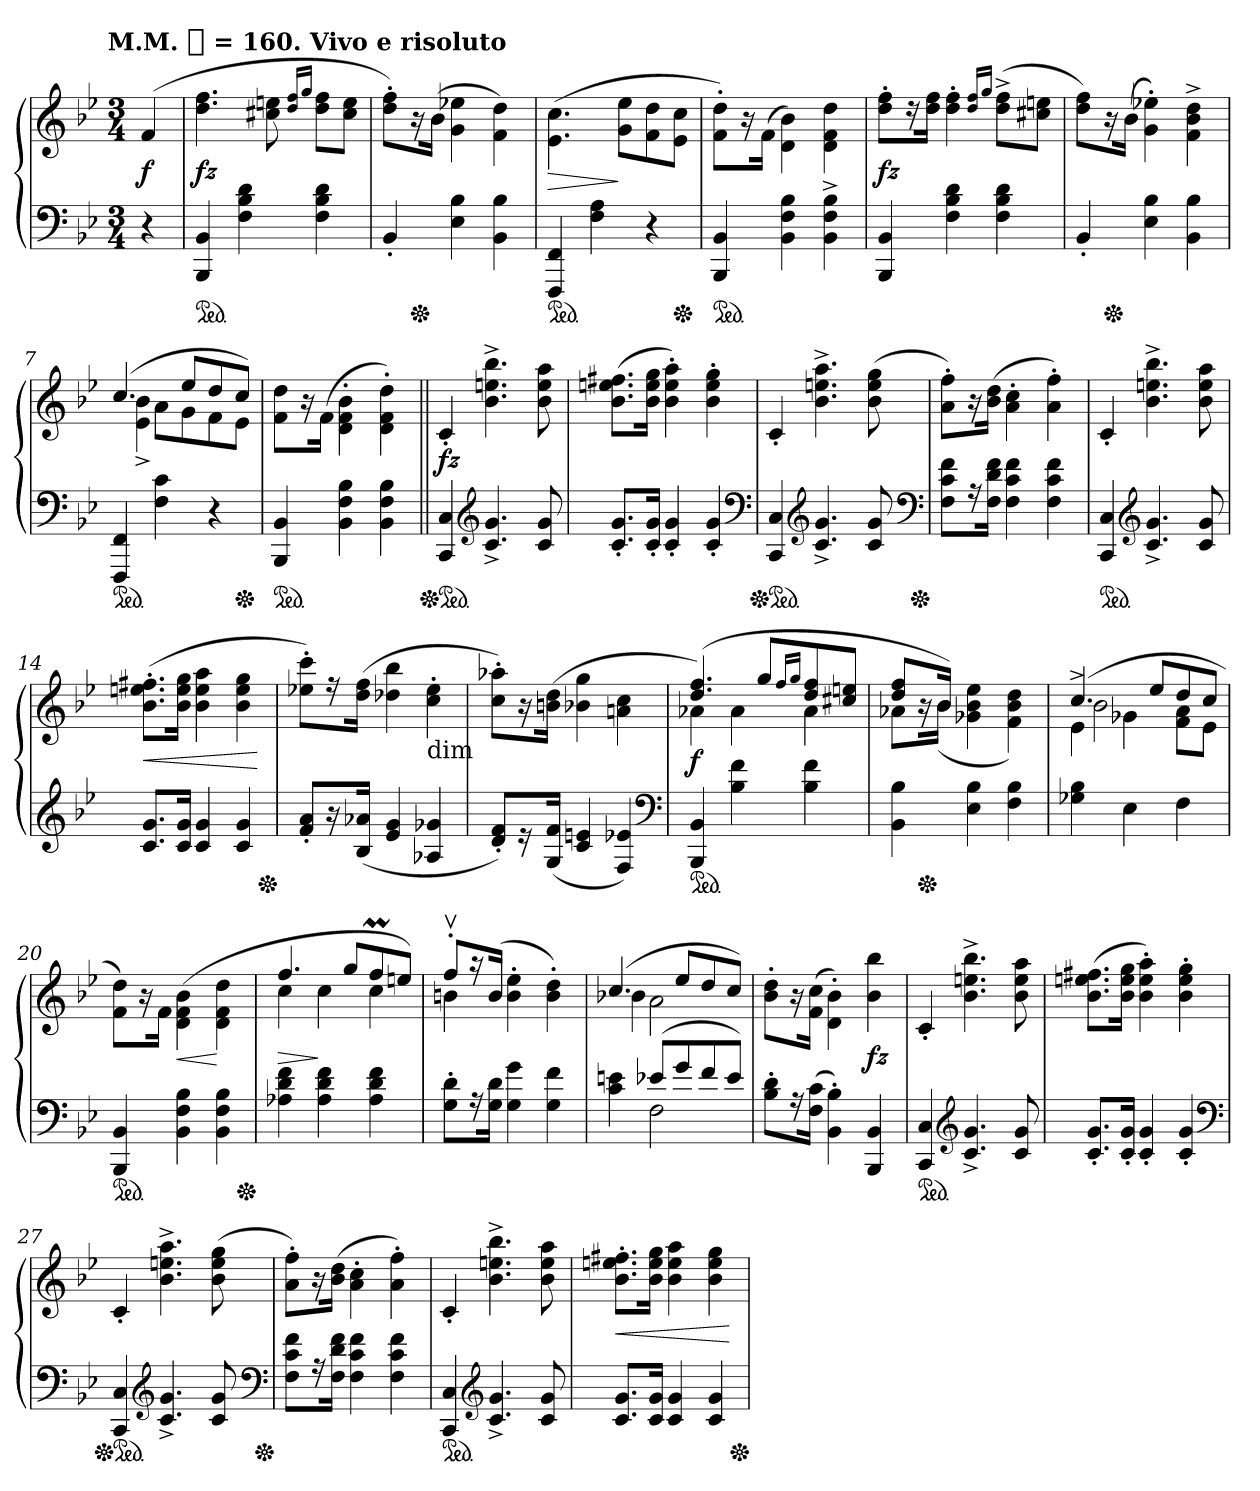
**kern	**kern	**dynam
*part1	*part1	*part1
*staff2	*staff1	*staff1/2
*clefF4	*clefG2	*
*k[b-e-]	*k[b-e-]	*
!!LO:TX:omd:t=M.M. [quarter] = 160. Vivo e risoluto
*M3/4	*M3/4	*
*MM160	*MM160	*
=	=	=
4r	(4f	f
=1	=1	=1
*ped	*	*
4BBB- 4BB-	4.dd 4.ff	fz
4F 4B- 4d	.	.
.	8cc#X 8een	.
.	16qdd/ 16qff/LL	.
.	16qgg/JJ	.
4F 4B- 4d	8dd 8ffL	.
.	8cc# 8eeJ	.
=2	=2	=2
4BB-'	8dd' 8ff'L)	.
*Xped	*	*
.	16r	.
.	(16b-Jk	.
4E- 4B-	4g 4ee-X	.
4BB- 4B-	4f\ 4dd\)	.
=3	=3	=3
*ped	*	*
4FFF 4FF	(>4.e-\ 4.cc\	>
4F 4A	.	.
.	8g\ 8ee-\L	]
4r	8f 8dd	.
*Xped	*	*
.	8e- 8ccJ	.
=4	=4	=4
*ped	*	*
4BBB- 4BB-	8f'\ 8dd'\L)	.
.	16r	.
.	(16fJk	.
4BB- 4F 4B-	4d\ 4b-\)	.
4BB-^ 4F^ 4B-^	4d\ 4f\ 4dd\	.
=5	=5	=5
4BBB- 4BB-	8dd' 8ff'L	fz
.	16r	.
.	16dd 16ffJk	.
4F 4B- 4d	4dd' 4ff'	.
.	16qdd/ 16qff/LL	.
.	16qgg/JJ	.
4F 4B- 4d	(8dd^< 8ff^<L	.
.	8cc#X 8eenJ	.
=6	=6	=6
4BB-'	8dd 8ffL)	.
*Xped	*	*
.	16r	.
.	(16b-Jk	.
4E- 4B-	4g' 4ee-X')	.
4BB- 4B-	4f^\ 4b-^\ 4dd^\	.
=7	=7	=7
*	*^	*
*ped	*	*	*
4FFF 4FF	(4.cc	4e-^ 4b-^	.
4F 4c	.	8aL	.
.	8ee-L	8g	.
4r	8dd	8f	.
*Xped	*	*	*
.	8ccJ)	8e-J	.
*	*v	*v	*
=8	=8	=8
*ped	*	*
4BBB- 4BB-	8f\ 8dd\L	.
.	16r	.
.	(16fJk	.
4BB- 4F 4B-	4d'\ 4f'\ 4b-'\	.
4BB- 4F 4B-	4d'\ 4f'\ 4dd'\)	.
=9||	=9||	=9||
*Xped	*	*
*ped	*	*
4CC 4C	4c'	fz
*clefG2	*	*
4.c^> 4.g^>	4.b-^ 4.een^ 4.bb-^	.
8c 8g	8b- 8ee 8aa	.
=10	=10	=10
8.c' 8.g'L	(8.b- 8.een 8.ff#XL	.
16c' 16g'Jk	16b- 16ee 16ggJk	.
4c' 4g'	4b-' 4ee' 4aa')	.
4c' 4g'	4b-' 4ee' 4gg'	.
*clefF4	*	*
=11	=11	=11
*Xped	*	*
*ped	*	*
4CC 4C	4c'	.
*clefG2	*	*
4.c^> 4.g^>	4.b-^ 4.een^ 4.aa^	.
8c 8g	(8b- 8ee 8gg	.
*clefF4	*	*
*Xped	*	*
=12	=12	=12
8F 8c 8fL	8a' 8ff'L)	.
16r	16r	.
16F 16d 16fJk	(16b- 16ddJk	.
4F 4c 4f	4a' 4cc'	.
4F 4c 4f	4a' 4ff')	.
=13	=13	=13
*ped	*	*
4CC 4C	4c'	.
*clefG2	*	*
4.c^> 4.g^>	4.b-^ 4.een^ 4.bb-^	.
8c 8g	8b- 8ee 8aa	.
=14	=14	=14
8.c 8.gL	(8.b-' 8.een' 8.ff#X'L	<
16c 16gJk	16b- 16ee 16ggJk	.
4c 4g	4b- 4ee 4aa	.
4c 4g	4b- 4ee 4gg	.
.	.	[
*Xped	*	*
=15	=15	=15
8f' 8a'L	8ee-X' 8ccc'L)	.
16r	16r	.
(16B- 16a-XJk	(16dd 16ffJk	.
4e- 4g	4dd-X 4bb-	.
!	!LO:TX:b:t=dim	!
4A-X 4g-X	4cc' 4ee-'	.
=16	=16	=16
8d' 8f'L)	8cc' 8aa-X'L)	.
16r	16r	.
(16G 16fJk	(>16bn 16ddJk	.
4c 4en	4b-X 4gg	.
4F 4e-X)	4an 4cc	.
*clefF4	*	*
=17	=17	=17
*	*^	*
*ped	*	*	*
4BBB- 4BB-	(>4.dd 4.ff)	4a-X	f
4B- 4f	.	4a-	.
.	8ggL	.	.
.	16qff/LL	.	.
.	16qgg/JJ	.	.
4B- 4f	8dd 8ff	4a-	.
.	8cc#X 8eenJ	.	.
=18	=18	=18	=18
4BB- 4B-	8dd 8ffL	8a-XL	.
*Xped	*	*	*
.	16r	16ryy	.
.	16b-Jk)	(>16b-Jk	.
4E- 4B-	2ryy	4g-X 4b- 4ee-	.
4F 4B-	.	4f\ 4b-\ 4dd\)	.
=19	=19	=19	=19
*	*	*^	*
4G-X 4B-	(4.cc	2b-	4e-^\	.
4E-	.	.	4g-X\	.
.	8ee-L	.	.	.
4F	8dd	4ryy	8f\ 8a\L	.
.	8ccJ	.	8e-\J	.
*	*v	*v	*v	*
=20	=20	=20
*ped	*	*
4BBB- 4BB-	8f\ 8dd\L)	.
.	16r	.
.	16fJk	.
4BB- 4F 4B-	(4d\ 4f\ 4b-\	<
4BB- 4F 4B-	4d\ 4f\ 4dd\	[
*Xped	*	*
=21	=21	=21
*	*^	*
4A-X 4d 4f	4.ff	4cc	>
4A- 4d 4f	.	4cc	]
.	8ggL	.	.
4A- 4d 4f	8ffM	4cc	.
.	8eenJ)	.	.
=22	=22	=22	=22
8G' 8d'L	8ff'vL	4bn	.
16r	16r	.	.
16G 16dJk	(16bJk	.	.
4G 4g	2ryy	4b'> 4ee-'>	.
4G 4f	.	4b'> 4dd'>)	.
=23	=23	=23	=23
*^	*	*	*
4ryy	4c 4en	(4.cc	4b-X	.
(<8e-XL	2F	.	2a	.
8g	.	8ee-L	.	.
8f	.	8dd	.	.
8e-J)	.	8ccJ)	.	.
*v	*v	*	*	*
*	*v	*v	*
=24	=24	=24
8B-' 8d'L	8b-'\ 8dd'\L	.
16r	16r	.
(16F 16cJk	(16f 16ccJk	.
4BB-' 4B-')	4d'\ 4b-'\)	.
4BBB- 4BB-	4b- 4bb-	fz
=25	=25	=25
*ped	*	*
4CC 4C	4c'	.
*clefG2	*	*
4.c^> 4.g^>	4.b-^ 4.een^ 4.bb-^	.
8c 8g	8b- 8ee 8aa	.
=26	=26	=26
8.c' 8.g'L	(8.b- 8.een 8.ff#XL	.
16c' 16g'Jk	16b- 16ee 16ggJk	.
4c' 4g'	4b-' 4ee' 4aa')	.
4c' 4g'	4b-' 4ee' 4gg'	.
*clefF4	*	*
=27	=27	=27
*Xped	*	*
*ped	*	*
4CC 4C	4c'	.
*clefG2	*	*
4.c^> 4.g^>	4.b-^ 4.een^ 4.aa^	.
8c 8g	(8b- 8ee 8gg	.
*clefF4	*	*
*Xped	*	*
=28	=28	=28
8F 8c 8fL	8a' 8ff'L)	.
16r	16r	.
16F 16d 16fJk	(16b- 16ddJk	.
4F 4c 4f	4a' 4cc'	.
4F 4c 4f	4a' 4ff')	.
=29	=29	=29
*ped	*	*
4CC 4C	4c'	.
*clefG2	*	*
4.c^> 4.g^>	4.b-^ 4.een^ 4.bb-^	.
8c 8g	8b- 8ee 8aa	.
=30	=30	=30
8.c 8.gL	8.b-' 8.een' 8.ff#X'L	<
16c 16gJk	16b- 16ee 16ggJk	.
4c 4g	4b- 4ee 4aa	.
4c 4g	4b- 4ee 4gg	.
.	.	[
*Xped	*	*
=	=	=
*-	*-	*-
